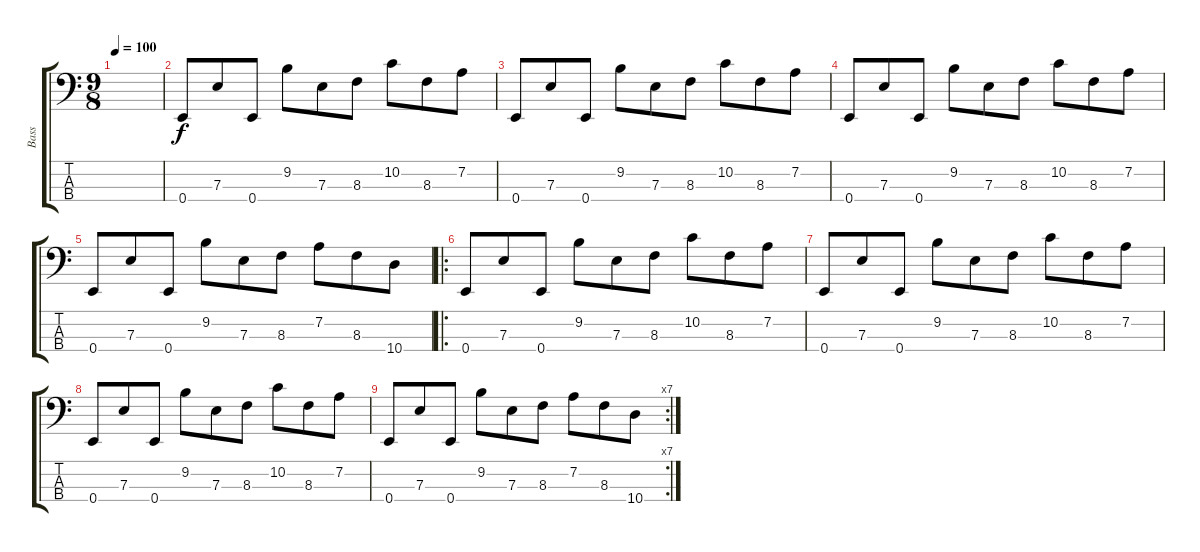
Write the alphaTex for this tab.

\track ("Bass" "Bass") {instrument electricbassfinger}
\staff {score tabs}
\tuning (G2 D2 A1 E1) {hide}
\ts (9 8)
\tempo 100
\clef f4
\ks c
|
0.4.8 7.3.8 0.4.8 9.2.8 7.3.8 8.3.8 10.2.8 8.3.8 7.2.8 |
0.4.8 7.3.8 0.4.8 9.2.8 7.3.8 8.3.8 10.2.8 8.3.8 7.2.8 |
0.4.8 7.3.8 0.4.8 9.2.8 7.3.8 8.3.8 10.2.8 8.3.8 7.2.8 |
0.4.8 7.3.8 0.4.8 9.2.8 7.3.8 8.3.8 7.2.8 8.3.8 10.4.8 |
\ro
0.4.8 7.3.8 0.4.8 9.2.8 7.3.8 8.3.8 10.2.8 8.3.8 7.2.8 |
0.4.8 7.3.8 0.4.8 9.2.8 7.3.8 8.3.8 10.2.8 8.3.8 7.2.8 |
0.4.8 7.3.8 0.4.8 9.2.8 7.3.8 8.3.8 10.2.8 8.3.8 7.2.8 |
\rc 7
0.4.8 7.3.8 0.4.8 9.2.8 7.3.8 8.3.8 7.2.8 8.3.8 10.4.8
